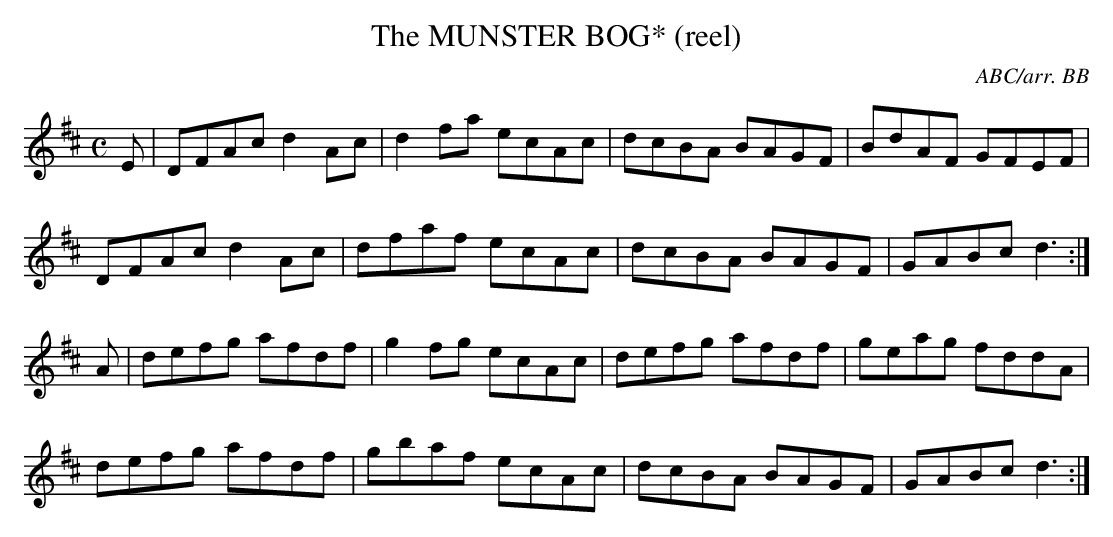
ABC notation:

X:1
T:MUNSTER BOG* (reel), The
C:ABC/arr. BB
M:C
L:1/8
K:D
E|DFAc d2Ac|d2fa ecAc|dcBA BAGF|BdAF GFEF|
DFAc d2Ac|dfaf ecAc|dcBA BAGF|GABc d3 :|
A|defg afdf|g2fg ecAc|defg afdf|geag fddA|
defg afdf|gbaf ecAc|dcBA BAGF|GABc d3 :|
